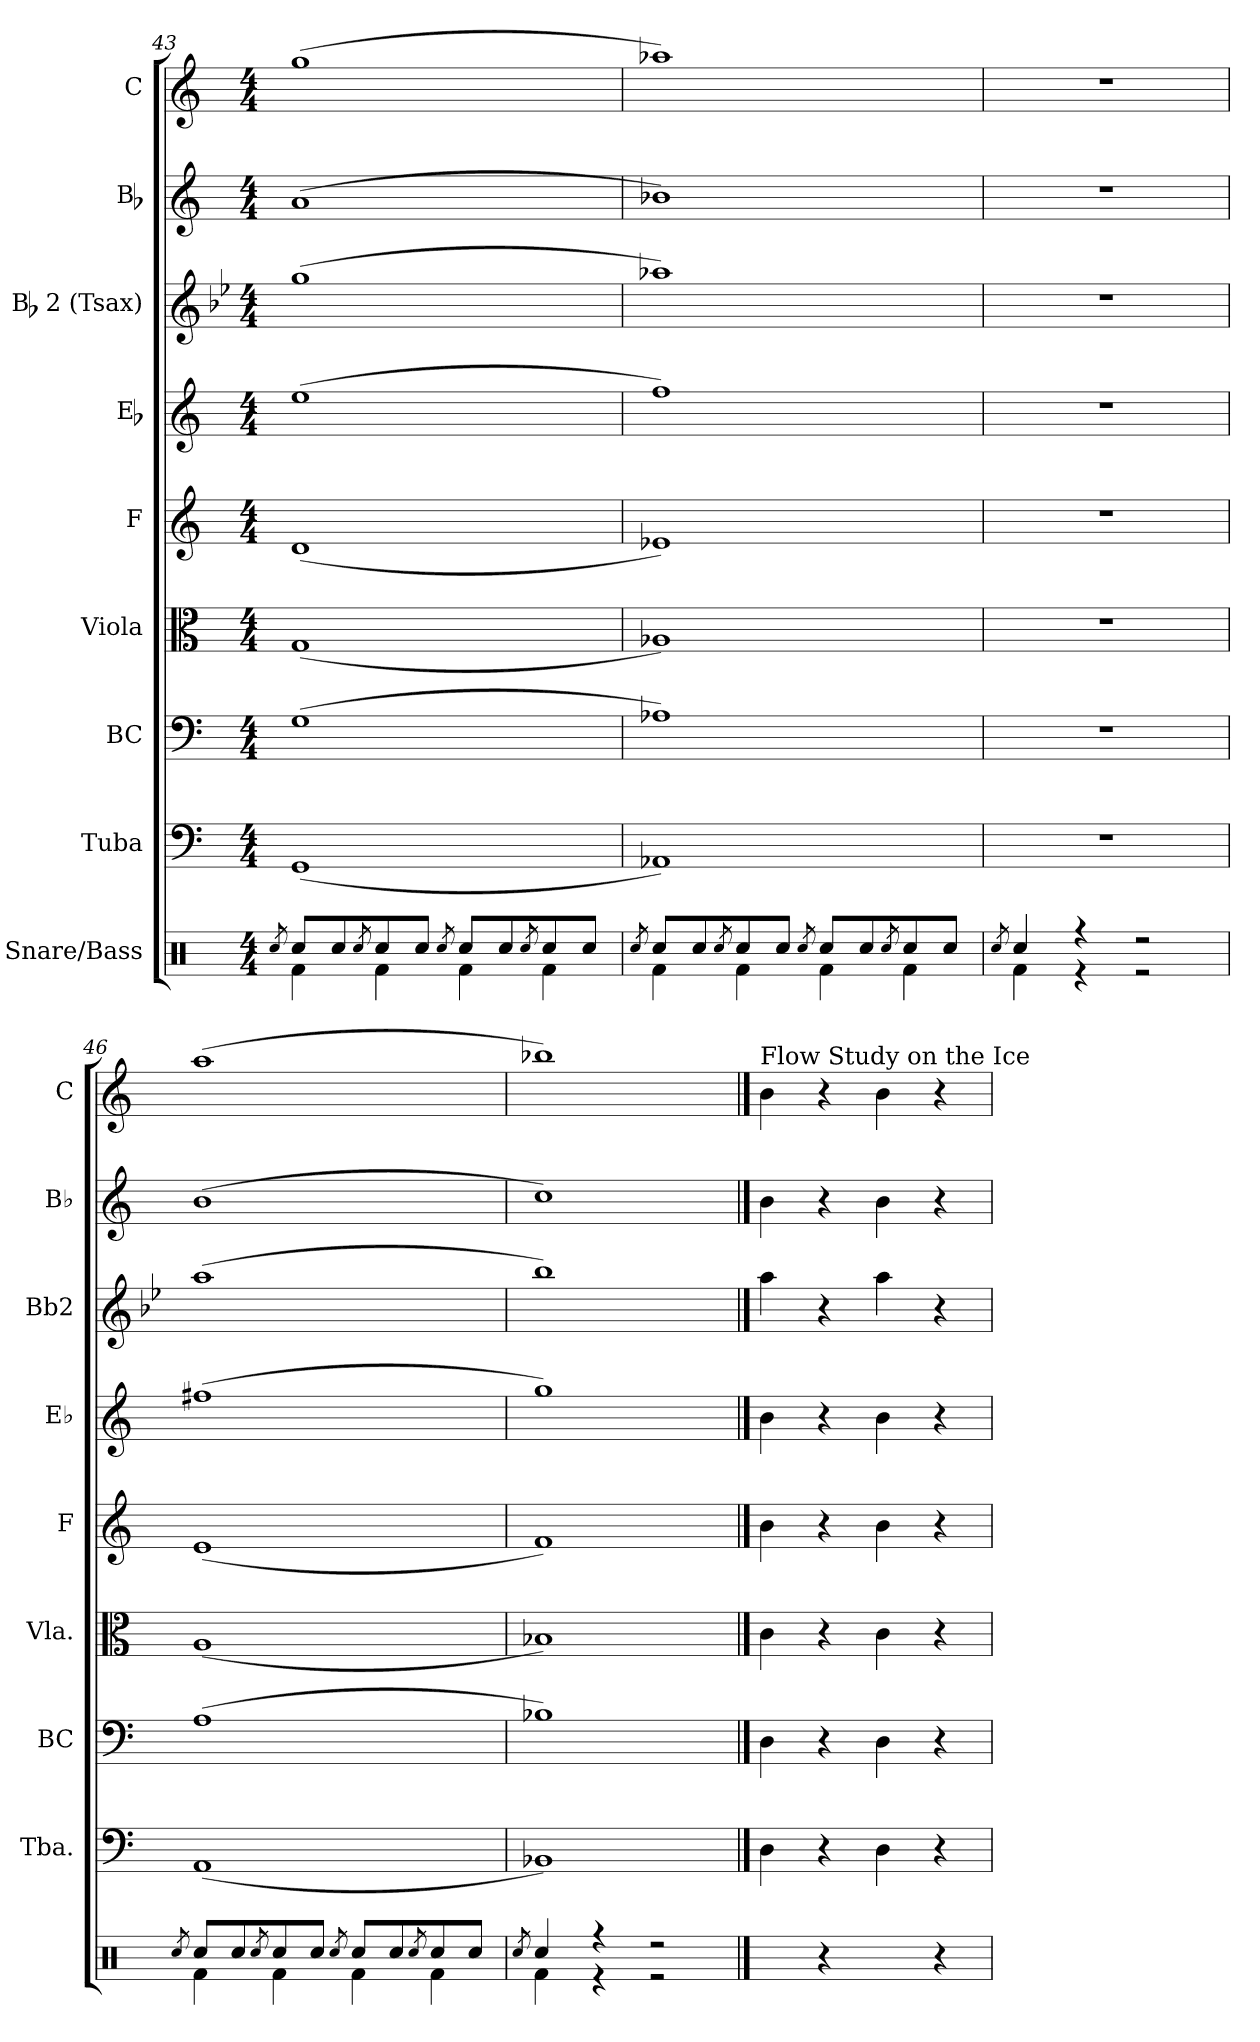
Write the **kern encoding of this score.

**kern	**kern	**kern	**kern	**kern	**kern	**kern	**kern	**kern
*part9	*part8	*part7	*part6	*part5	*part4	*part3	*part2	*part1
*staff9	*staff8	*staff7	*staff6	*staff5	*staff4	*staff3	*staff2	*staff1
*I"Snare/Bass	*I"Tuba	*I"BC	*I"Viola	*I"F	*I"Eb	*I"Bb 2 (Tsax)	*I"Bb	*I"C
*	*I'Tba.	*I'BC	*I'Vla.	*I'F	*I'Eb	*I'Bb2	*I'Bb	*I'C
!!LO:PB:g=z
*clefX	*clefF4	*clefF4	*clefC3	*clefG2	*clefG2	*clefG2	*clefG2	*clefG2
*	*	*	*	*ITrd4c7	*ITrd5c9	*ITrd8c14	*ITrd1c2	*
*k[]	*k[]	*k[]	*k[]	*k[b-]	*k[b-e-a-]	*k[b-e-]	*k[b-e-]	*k[]
*M4/4	*M4/4	*M4/4	*M4/4	*M4/4	*M4/4	*M4/4	*M4/4	*M4/4
=43	=43	=43	=43	=43	=43	=43	=43	=43
8qRcci/	.	.	.	.	.	.	.	.
*^	*	*	*	*	*	*	*	*
8Rcci/L	4Rfi\	(1GGi	(1Gi	(1Gi	(1Gi	(1gi	(1gi	(1gi	(1ggi
8Rcci/	.	.	.	.	.	.	.	.	.
8qRcci/	.	.	.	.	.	.	.	.	.
8Rcci/	4Rfi\	.	.	.	.	.	.	.	.
8Rcci/J	.	.	.	.	.	.	.	.	.
8qRcci/	.	.	.	.	.	.	.	.	.
8Rcci/L	4Rfi\	.	.	.	.	.	.	.	.
8Rcci/	.	.	.	.	.	.	.	.	.
8qRcci/	.	.	.	.	.	.	.	.	.
8Rcci/	4Rfi\	.	.	.	.	.	.	.	.
8Rcci/J	.	.	.	.	.	.	.	.	.
=44	=44	=44	=44	=44	=44	=44	=44	=44	=44
8qRcci/	.	.	.	.	.	.	.	.	.
8Rcci/L	4Rfi\	1AA-Xi)	1A-Xi)	1A-Xi)	1A-Xi)	1a-i)	1a-Xi)	1a-Xi)	1aa-Xi)
8Rcci/	.	.	.	.	.	.	.	.	.
8qRcci/	.	.	.	.	.	.	.	.	.
8Rcci/	4Rfi\	.	.	.	.	.	.	.	.
8Rcci/J	.	.	.	.	.	.	.	.	.
8qRcci/	.	.	.	.	.	.	.	.	.
8Rcci/L	4Rfi\	.	.	.	.	.	.	.	.
8Rcci/	.	.	.	.	.	.	.	.	.
8qRcci/	.	.	.	.	.	.	.	.	.
8Rcci/	4Rfi\	.	.	.	.	.	.	.	.
8Rcci/J	.	.	.	.	.	.	.	.	.
=45	=45	=45	=45	=45	=45	=45	=45	=45	=45
8qRcci/	.	.	.	.	.	.	.	.	.
4Rcci/	4Rfi\	1r	1r	1r	1r	1r	1r	1r	1r
4r	4r	.	.	.	.	.	.	.	.
2r	2r	.	.	.	.	.	.	.	.
=46	=46	=46	=46	=46	=46	=46	=46	=46	=46
8qRcci/	.	.	.	.	.	.	.	.	.
8Rcci/L	4Rfi\	(1AAi	(1Ai	(1Ai	(1Ai	(1ani	(1ai	(1ai	(1aai
8Rcci/	.	.	.	.	.	.	.	.	.
8qRcci/	.	.	.	.	.	.	.	.	.
8Rcci/	4Rfi\	.	.	.	.	.	.	.	.
8Rcci/J	.	.	.	.	.	.	.	.	.
8qRcci/	.	.	.	.	.	.	.	.	.
8Rcci/L	4Rfi\	.	.	.	.	.	.	.	.
8Rcci/	.	.	.	.	.	.	.	.	.
8qRcci/	.	.	.	.	.	.	.	.	.
8Rcci/	4Rfi\	.	.	.	.	.	.	.	.
8Rcci/J	.	.	.	.	.	.	.	.	.
=47	=47	=47	=47	=47	=47	=47	=47	=47	=47
8qRcci/	.	.	.	.	.	.	.	.	.
4Rcci/	4Rfi\	1BB-Xi)	1B-Xi)	1B-Xi)	1B-i)	1b-i)	1b-i)	1b-i)	1bb-Xi)
4r	4r	.	.	.	.	.	.	.	.
2r	2r	.	.	.	.	.	.	.	.
*v	*v	*	*	*	*	*	*	*	*
!!LO:PB:g=z
==48	==48	==48	==48	==48	==48	==48	==48	==48
*	*	*	*	*	*	*	*	*MM86
*^	*	*	*	*	*	*	*	*
!	!	!	!	!	!	!	!	!	!LO:TX:a:t=Flow Study on the Ice
*v	*v	*	*	*	*	*	*	*	*
4Ri\	4Di\	4Di\	4ci\	4ei\	4di\	4ai\	4ai\	4bi\
4r	4r	4r	4r	4r	4r	4r	4r	4r
4Ri\	4Di\	4Di\	4ci\	4ei\	4di\	4ai\	4ai\	4bi\
4r	4r	4r	4r	4r	4r	4r	4r	4r
=	=	=	=	=	=	=	=	=
*-	*-	*-	*-	*-	*-	*-	*-	*-
